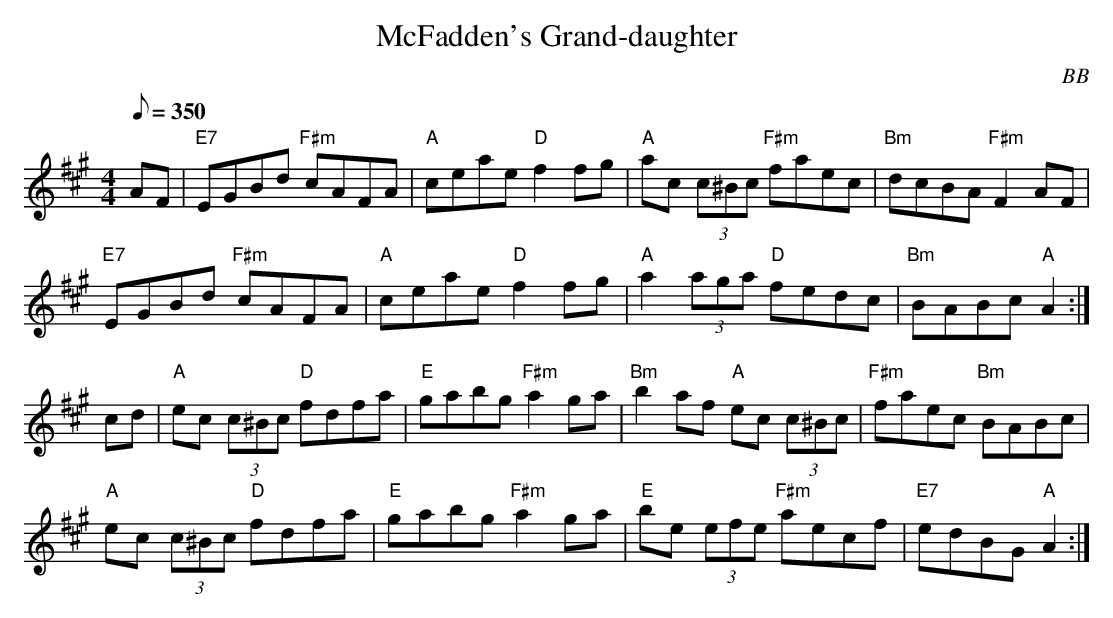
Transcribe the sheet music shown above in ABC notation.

X:1
T: McFadden's Grand-daughter
C: BB
Q: 1/8=350
M: 4/4
L: 1/8
K: A
AF|"E7"EGBd "F#m"cAFA|"A"ceae "D"f2 fg|"A"ac (3c^Bc "F#m"faec|\
"Bm"dcBA "F#m"F2 AF|
"E7"EGBd "F#m"cAFA|"A"ceae "D"f2 fg|"A"a2 (3aga "D"fedc|"Bm"BABc "A"A2 :|
cd| "A"ec (3c^Bc "D"fdfa|"E"gabg "F#m"a2 ga|"Bm"b2 af "A"ec (3c^Bc|\
"F#m"faec "Bm"BABc|
"A"ec (3c^Bc "D"fdfa|"E"gabg "F#m"a2 ga|"E"be (3efe "F#m"aecf|\
"E7"edBG "A"A2 :|
